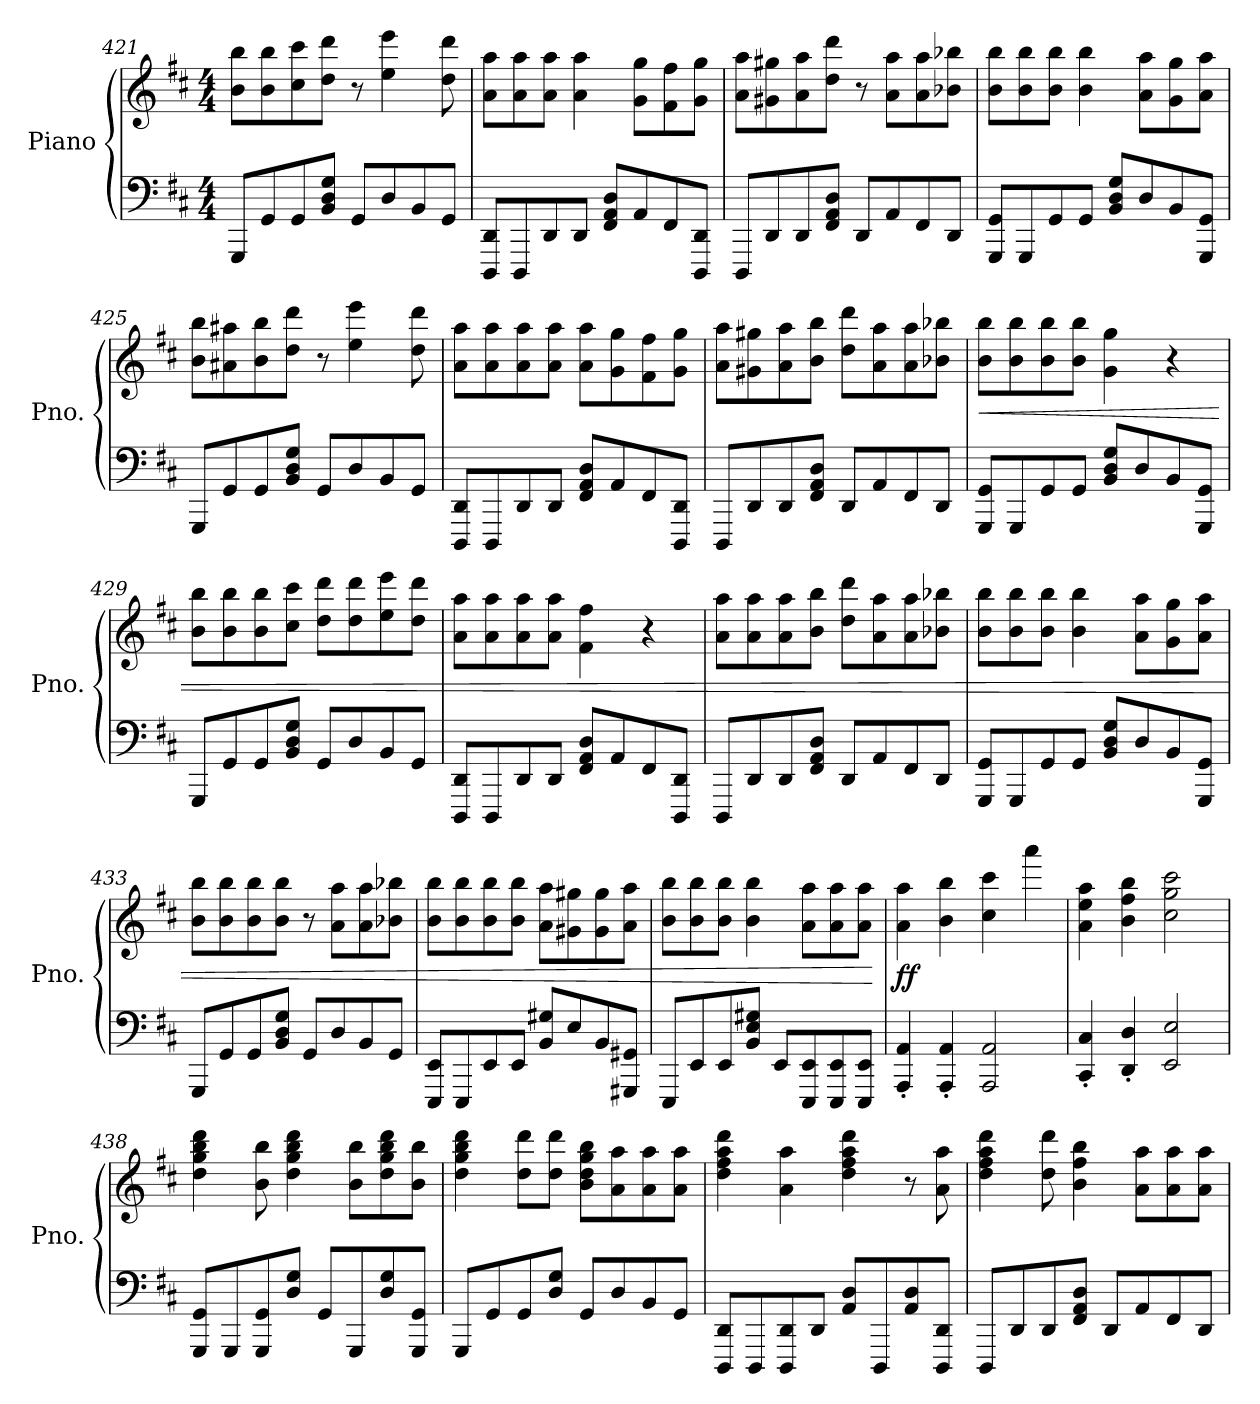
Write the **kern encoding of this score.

**kern	**kern	**dynam
*part1	*part1	*part1
*staff2	*staff1	*staff1/2
*I"Piano	*	*
*I'Pno.	*	*
!!LO:LB:g=z
*clefF4	*clefG2	*
*k[f#c#]	*k[f#c#]	*
*M4/4	*M4/4	*
=421	=421	=421
8GGG/L	8b\ 8bb\L	.
8GG/	8b\ 8bb\	.
8GG/	8cc#\ 8ccc#\	.
8BB/ 8D/ 8G/J	8dd\ 8ddd\J	.
8GG/L	8r	.
8D/	4ee\ 4eee\	.
8BB/	.	.
8GG/J	8dd\ 8ddd\	.
=422	=422	=422
8DDD/ 8DD/L	8a\ 8aa\L	.
8DDD/	8a\ 8aa\	.
8DD/	8a\ 8aa\J	.
8DD/J	4a\ 4aa\	.
8FF#/ 8AA/ 8D/L	.	.
8AA/	8g\ 8gg\L	.
8FF#/	8f#\ 8ff#\	.
8DDD/ 8DD/J	8g\ 8gg\J	.
=423	=423	=423
8DDD/L	8a\ 8aa\L	.
8DD/	8g#X\ 8gg#X\	.
8DD/	8a\ 8aa\	.
8FF#/ 8AA/ 8D/J	8dd\ 8ddd\J	.
8DD/L	8r	.
8AA/	8a\ 8aa\L	.
8FF#/	8a\ 8aa\	.
8DD/J	8b-X\ 8bb-X\J	.
=424	=424	=424
8GGG/ 8GG/L	8b\ 8bb\L	.
8GGG/	8b\ 8bb\	.
8GG/	8b\ 8bb\J	.
8GG/J	4b\ 4bb\	.
8BB/ 8D/ 8G/L	.	.
8D/	8a\ 8aa\L	.
8BB/	8g\ 8gg\	.
8GGG/ 8GG/J	8a\ 8aa\J	.
!!LO:PB:g=z
=425	=425	=425
8GGG/L	8b\ 8bb\L	.
8GG/	8a#X\ 8aa#X\	.
8GG/	8b\ 8bb\	.
8BB/ 8D/ 8G/J	8dd\ 8ddd\J	.
8GG/L	8r	.
8D/	4ee\ 4eee\	.
8BB/	.	.
8GG/J	8dd\ 8ddd\	.
=426	=426	=426
8DDD/ 8DD/L	8a\ 8aa\L	.
8DDD/	8a\ 8aa\	.
8DD/	8a\ 8aa\	.
8DD/J	8a\ 8aa\J	.
8FF#/ 8AA/ 8D/L	8a\ 8aa\L	.
8AA/	8g\ 8gg\	.
8FF#/	8f#\ 8ff#\	.
8DDD/ 8DD/J	8g\ 8gg\J	.
=427	=427	=427
8DDD/L	8a\ 8aa\L	.
8DD/	8g#X\ 8gg#X\	.
8DD/	8a\ 8aa\	.
8FF#/ 8AA/ 8D/J	8b\ 8bb\J	.
8DD/L	8dd\ 8ddd\L	.
8AA/	8a\ 8aa\	.
8FF#/	8a\ 8aa\	.
8DD/J	8b-X\ 8bb-X\J	.
=428	=428	=428
!	!	!LO:HP:b
8GGG/ 8GG/L	8b\ 8bb\L	<
8GGG/	8b\ 8bb\	.
8GG/	8b\ 8bb\	.
8GG/J	8b\ 8bb\J	.
8BB/ 8D/ 8G/L	4g\ 4gg\	.
8D/	.	.
8BB/	4r	.
8GGG/ 8GG/J	.	.
!!LO:LB:g=z
=429	=429	=429
8GGG/L	8b\ 8bb\L	.
8GG/	8b\ 8bb\	.
8GG/	8b\ 8bb\	.
8BB/ 8D/ 8G/J	8cc#\ 8ccc#\J	.
8GG/L	8dd\ 8ddd\L	.
8D/	8dd\ 8ddd\	.
8BB/	8ee\ 8eee\	.
8GG/J	8dd\ 8ddd\J	.
=430	=430	=430
8DDD/ 8DD/L	8a\ 8aa\L	.
8DDD/	8a\ 8aa\	.
8DD/	8a\ 8aa\	.
8DD/J	8a\ 8aa\J	.
8FF#/ 8AA/ 8D/L	4f#\ 4ff#\	.
8AA/	.	.
8FF#/	4r	.
8DDD/ 8DD/J	.	.
=431	=431	=431
8DDD/L	8a\ 8aa\L	.
8DD/	8a\ 8aa\	.
8DD/	8a\ 8aa\	.
8FF#/ 8AA/ 8D/J	8b\ 8bb\J	.
8DD/L	8dd\ 8ddd\L	.
8AA/	8a\ 8aa\	.
8FF#/	8a\ 8aa\	.
8DD/J	8b-X\ 8bb-X\J	.
=432	=432	=432
8GGG/ 8GG/L	8b\ 8bb\L	.
8GGG/	8b\ 8bb\	.
8GG/	8b\ 8bb\J	.
8GG/J	4b\ 4bb\	.
8BB/ 8D/ 8G/L	.	.
8D/	8a\ 8aa\L	.
8BB/	8g\ 8gg\	.
8GGG/ 8GG/J	8a\ 8aa\J	.
!!LO:LB:g=z
=433	=433	=433
8GGG/L	8b\ 8bb\L	.
8GG/	8b\ 8bb\	.
8GG/	8b\ 8bb\	.
8BB/ 8D/ 8G/J	8b\ 8bb\J	.
8GG/L	8r	.
8D/	8a\ 8aa\L	.
8BB/	8a\ 8aa\	.
8GG/J	8b-X\ 8bb-X\J	.
=434	=434	=434
8EEE/ 8EE/L	8b\ 8bb\L	.
8EEE/	8b\ 8bb\	.
8EE/	8b\ 8bb\	.
8EE/J	8b\ 8bb\J	.
8BB/ 8G#X/L	8a\ 8aa\L	.
8E/	8g#X\ 8gg#X\	.
8BB/	8g#\ 8gg#\	.
8GGG#X/ 8GG#X/J	8a\ 8aa\J	.
=435	=435	=435
8EEE/L	8b\ 8bb\L	.
8EE/	8b\ 8bb\	.
8EE/	8b\ 8bb\J	.
8BB/ 8E/ 8G#X/J	4b\ 4bb\	.
8EE/L	.	.
8EEE/ 8EE/	8a\ 8aa\L	.
8EEE/ 8EE/	8a\ 8aa\	.
8EEE/ 8EE/J	8a\ 8aa\J	.
.	.	[
=436	=436	=436
!	!	!LO:DY:b
4AAA/' 4AA/'	4a\ 4aa\	ff
4AAA/' 4AA/'	4b\ 4bb\	.
2AAA/ 2AA/	4cc#\ 4ccc#\	.
.	4aaa\	.
=437	=437	=437
4CC#/' 4C#/'	4a\ 4ee\ 4aa\	.
4DD/' 4D/'	4b\ 4ff#\ 4bb\	.
2EE/ 2E/	2cc#\ 2gg\ 2ccc#\	.
!!LO:LB:g=z
=438	=438	=438
8GGG/ 8GG/L	4dd\ 4gg\ 4bb\ 4ddd\	.
8GGG/	.	.
8GGG/ 8GG/	8b\ 8bb\	.
8D/ 8G/J	4dd\ 4gg\ 4bb\ 4ddd\	.
8GG/L	.	.
8GGG/	8b\ 8bb\L	.
8D/ 8G/	8dd\ 8gg\ 8bb\ 8ddd\	.
8GGG/ 8GG/J	8b\ 8bb\J	.
=439	=439	=439
8GGG/L	4dd\ 4gg\ 4bb\ 4ddd\	.
8GG/	.	.
8GG/	8dd\ 8ddd\L	.
8D/ 8G/J	8dd\ 8ddd\J	.
8GG/L	8b\ 8dd\ 8gg\ 8bb\L	.
8D/	8a\ 8aa\	.
8BB/	8a\ 8aa\	.
8GG/J	8a\ 8aa\J	.
=440	=440	=440
8DDD/ 8DD/L	4dd\ 4ff#\ 4aa\ 4ddd\	.
8DDD/	.	.
8DDD/ 8DD/	4a\ 4aa\	.
8DD/J	.	.
8AA/ 8D/L	4dd\ 4ff#\ 4aa\ 4ddd\	.
8DDD/	.	.
8AA/ 8D/	8r	.
8DDD/ 8DD/J	8a\ 8aa\	.
=441	=441	=441
8DDD/L	4dd\ 4ff#\ 4aa\ 4ddd\	.
8DD/	.	.
8DD/	8dd\ 8ddd\	.
8FF#/ 8AA/ 8D/J	4b\ 4ff#\ 4bb\	.
8DD/L	.	.
8AA/	8a\ 8aa\L	.
8FF#/	8a\ 8aa\	.
8DD/J	8a\ 8aa\J	.
=	=	=
*-	*-	*-
